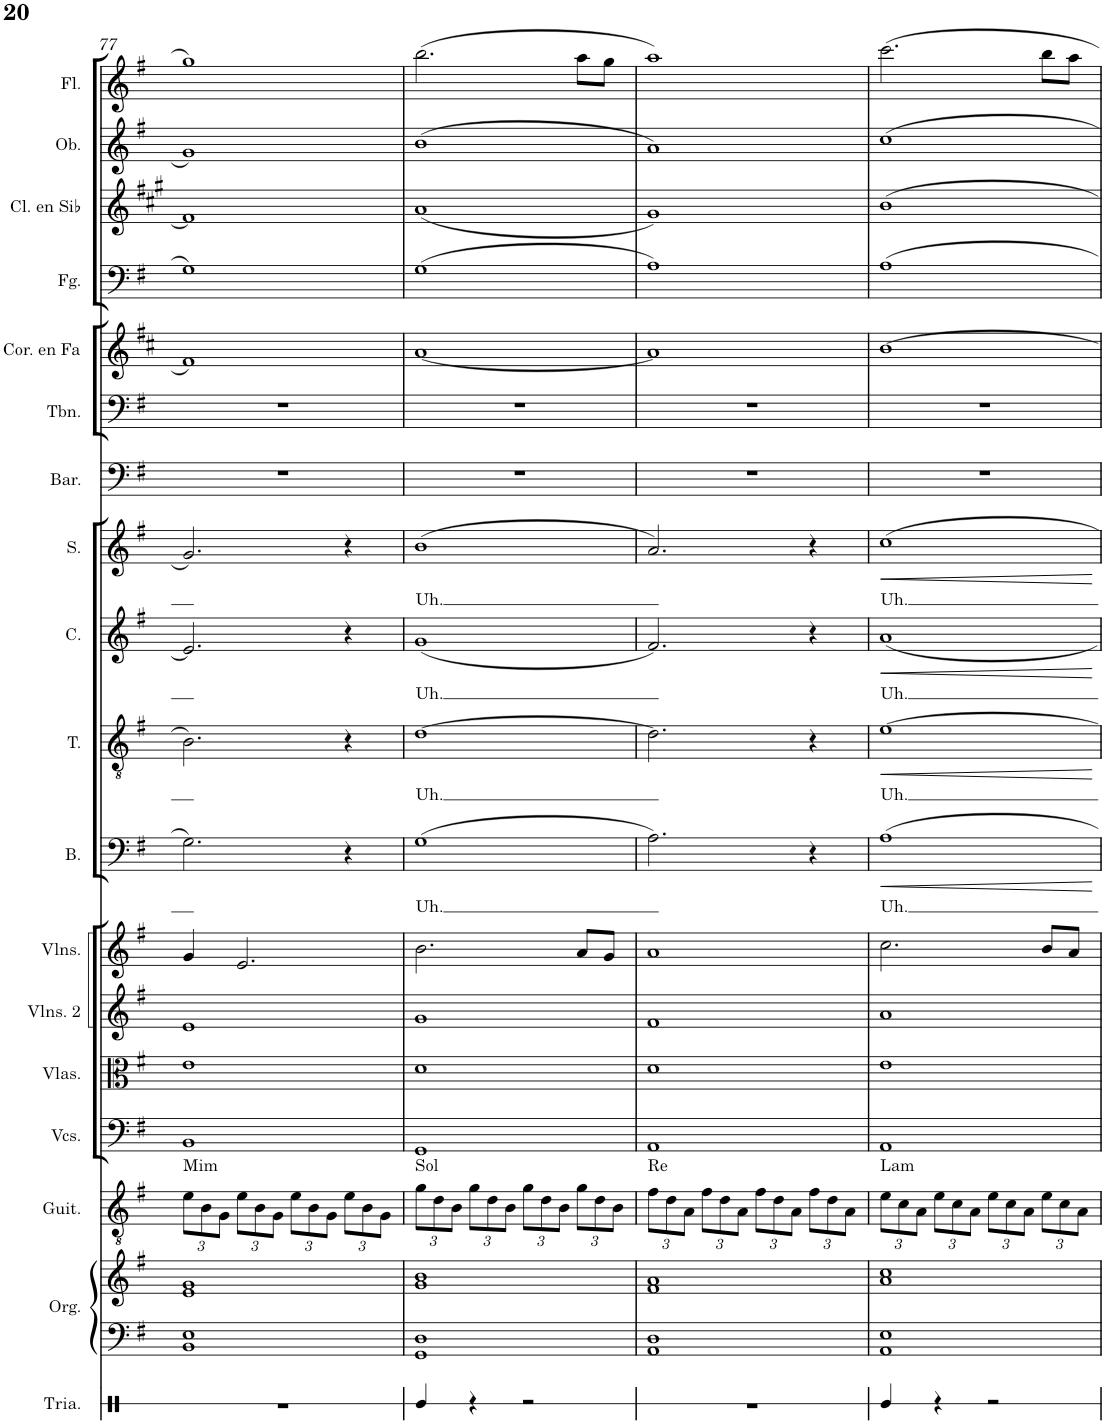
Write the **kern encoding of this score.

**kern	**kern	**kern	**kern	**harte	**kern	**kern	**kern	**kern	**kern	**text	**dynam	**kern	**text	**dynam	**kern	**text	**dynam	**kern	**text	**dynam	**kern	**kern	**kern	**kern	**kern	**kern	**kern
*part18	*part17	*part17	*part16	*part16	*part15	*part14	*part13	*part12	*part11	*part11	*part11	*part10	*part10	*part10	*part9	*part9	*part9	*part8	*part8	*part8	*part7	*part6	*part5	*part4	*part3	*part2	*part1
*staff19	*staff18	*staff17	*staff16	*	*staff15	*staff14	*staff13	*staff12	*staff11	*staff11	*staff11	*staff10	*staff10	*staff10	*staff9	*staff9	*staff9	*staff8	*staff8	*staff8	*staff7	*staff6	*staff5	*staff4	*staff3	*staff2	*staff1
*I"Triángulo	*I"Órgano	*	*I"Guitarra	*	*I"Violonchelos	*I"Violas	*I"Violines 2	*I"Violines 1	*I"Bajo	*	*	*I"Tenor	*	*	*I"Contralto	*	*	*I"Soprano	*	*	*I"Barítono	*I"Trombón	*I"Trompa en Fa	*I"Fagot	*I"Clarinete en Sib	*I"Oboe	*I"Flauta
*	*	*	*I'Guit.	*	*I'Vcs.	*I'Vlas.	*I'Vlns. 2	*I'Vlns. 1	*I'B.	*	*	*I'T.	*	*	*I'C.	*	*	*I'S.	*	*	*I'Bar.	*I'Tbn.	*	*I'Fg.	*I'Cl. en Sib	*I'Ob.	*I'Fl.
!!LO:PB:g=z
*clefX	*clefF4	*clefG2	*clefGv2	*	*clefF4	*clefC3	*clefG2	*clefG2	*clefF4	*	*	*clefGv2	*	*	*clefG2	*	*	*clefG2	*	*	*clefF4	*clefF4	*clefG2	*clefF4	*clefG2	*clefG2	*clefG2
*	*	*	*	*	*	*	*	*	*	*	*	*	*	*	*	*	*	*	*	*	*	*	*Trd4c7	*	*Trd1c2	*	*
*k[]	*k[f#]	*k[f#]	*k[f#]	*	*k[f#]	*k[f#]	*k[f#]	*k[f#]	*k[f#]	*	*	*k[f#]	*	*	*k[f#]	*	*	*k[f#]	*	*	*k[f#]	*k[f#]	*k[f#c#]	*k[f#]	*k[f#c#g#]	*k[f#]	*k[f#]
*M4/4	*M4/4	*M4/4	*M4/4	*	*M4/4	*M4/4	*M4/4	*M4/4	*M4/4	*	*	*M4/4	*	*	*M4/4	*	*	*M4/4	*	*	*M4/4	*M4/4	*M4/4	*M4/4	*M4/4	*M4/4	*M4/4
*	*	*	*Xbrackettup	*	*	*	*	*	*	*	*	*	*	*	*	*	*	*	*	*	*	*	*	*	*	*	*
=77	=77	=77	=77	=77	=77	=77	=77	=77	=77	=77	=77	=77	=77	=77	=77	=77	=77	=77	=77	=77	=77	=77	=77	=77	=77	=77	=77
!	!	!	!	!LO:H:kt=Mim	!	!	!	!	!	!	!	!	!	!	!	!	!	!	!	!	!	!	!	!	!	!	!
1r	1BB 1E	1e 1g	12e\L	N	1BB	1e	1e	4g/	2.G\	.	.	2.B\	.	.	2.e/]	.	.	2.g/	.	.	1r	1r	1f#	1G	1f#]	1g	1gg
.	.	.	12B\	.	.	.	.	.	.	.	.	.	.	.	.	.	.	.	.	.	.	.	.	.	.	.	.
.	.	.	12G\J	.	.	.	.	.	.	.	.	.	.	.	.	.	.	.	.	.	.	.	.	.	.	.	.
.	.	.	12e\L	.	.	.	.	2.e/	.	.	.	.	.	.	.	.	.	.	.	.	.	.	.	.	.	.	.
.	.	.	12B\	.	.	.	.	.	.	.	.	.	.	.	.	.	.	.	.	.	.	.	.	.	.	.	.
.	.	.	12G\J	.	.	.	.	.	.	.	.	.	.	.	.	.	.	.	.	.	.	.	.	.	.	.	.
.	.	.	12e\L	.	.	.	.	.	.	.	.	.	.	.	.	.	.	.	.	.	.	.	.	.	.	.	.
.	.	.	12B\	.	.	.	.	.	.	.	.	.	.	.	.	.	.	.	.	.	.	.	.	.	.	.	.
.	.	.	12G\J	.	.	.	.	.	.	.	.	.	.	.	.	.	.	.	.	.	.	.	.	.	.	.	.
.	.	.	12e\L	.	.	.	.	.	4r	.	.	4r	.	.	4r	.	.	4r	.	.	.	.	.	.	.	.	.
.	.	.	12B\	.	.	.	.	.	.	.	.	.	.	.	.	.	.	.	.	.	.	.	.	.	.	.	.
.	.	.	12G\J	.	.	.	.	.	.	.	.	.	.	.	.	.	.	.	.	.	.	.	.	.	.	.	.
=78	=78	=78	=78	=78	=78	=78	=78	=78	=78	=78	=78	=78	=78	=78	=78	=78	=78	=78	=78	=78	=78	=78	=78	=78	=78	=78	=78
!	!	!	!	!LO:H:kt=Sol	!	!	!	!	!	!LO:LY:b	!	!	!LO:LY:b	!	!	!LO:LY:b	!	!	!LO:LY:b	!	!	!	!	!	!	!	!
4Re/	1GG 1D	1g 1b	12g\L	N	1GG	1d	1g	2.b\	(1G	Uh.	.	[1d	Uh.	.	(1g	Uh.	.	(1b	Uh.	.	1r	1r	[1a	(1G	(1a	(1b	(2.bb\
.	.	.	12d\	.	.	.	.	.	.	.	.	.	.	.	.	.	.	.	.	.	.	.	.	.	.	.	.
.	.	.	12B\J	.	.	.	.	.	.	.	.	.	.	.	.	.	.	.	.	.	.	.	.	.	.	.	.
4r	.	.	12g\L	.	.	.	.	.	.	.	.	.	.	.	.	.	.	.	.	.	.	.	.	.	.	.	.
.	.	.	12d\	.	.	.	.	.	.	.	.	.	.	.	.	.	.	.	.	.	.	.	.	.	.	.	.
.	.	.	12B\J	.	.	.	.	.	.	.	.	.	.	.	.	.	.	.	.	.	.	.	.	.	.	.	.
2r	.	.	12g\L	.	.	.	.	.	.	.	.	.	.	.	.	.	.	.	.	.	.	.	.	.	.	.	.
.	.	.	12d\	.	.	.	.	.	.	.	.	.	.	.	.	.	.	.	.	.	.	.	.	.	.	.	.
.	.	.	12B\J	.	.	.	.	.	.	.	.	.	.	.	.	.	.	.	.	.	.	.	.	.	.	.	.
.	.	.	12g\L	.	.	.	.	8a/L	.	.	.	.	.	.	.	.	.	.	.	.	.	.	.	.	.	.	8aa\L
.	.	.	12d\	.	.	.	.	.	.	.	.	.	.	.	.	.	.	.	.	.	.	.	.	.	.	.	.
.	.	.	.	.	.	.	.	8g/J	.	.	.	.	.	.	.	.	.	.	.	.	.	.	.	.	.	.	8gg\J
.	.	.	12B\J	.	.	.	.	.	.	.	.	.	.	.	.	.	.	.	.	.	.	.	.	.	.	.	.
=79	=79	=79	=79	=79	=79	=79	=79	=79	=79	=79	=79	=79	=79	=79	=79	=79	=79	=79	=79	=79	=79	=79	=79	=79	=79	=79	=79
!	!	!	!	!LO:H:kt=Re	!	!	!	!	!	!	!	!	!	!	!	!	!	!	!	!	!	!	!	!	!	!	!
1r	1AA 1D	1f# 1a	12f#\L	N	1AA	1d	1f#	1a	2.A\)	.	.	2.d\]	.	.	2.f#/)	.	.	2.a/)	.	.	1r	1r	1a]	1A)	1g#)	1a)	1aa)
.	.	.	12d\	.	.	.	.	.	.	.	.	.	.	.	.	.	.	.	.	.	.	.	.	.	.	.	.
.	.	.	12A\J	.	.	.	.	.	.	.	.	.	.	.	.	.	.	.	.	.	.	.	.	.	.	.	.
.	.	.	12f#\L	.	.	.	.	.	.	.	.	.	.	.	.	.	.	.	.	.	.	.	.	.	.	.	.
.	.	.	12d\	.	.	.	.	.	.	.	.	.	.	.	.	.	.	.	.	.	.	.	.	.	.	.	.
.	.	.	12A\J	.	.	.	.	.	.	.	.	.	.	.	.	.	.	.	.	.	.	.	.	.	.	.	.
.	.	.	12f#\L	.	.	.	.	.	.	.	.	.	.	.	.	.	.	.	.	.	.	.	.	.	.	.	.
.	.	.	12d\	.	.	.	.	.	.	.	.	.	.	.	.	.	.	.	.	.	.	.	.	.	.	.	.
.	.	.	12A\J	.	.	.	.	.	.	.	.	.	.	.	.	.	.	.	.	.	.	.	.	.	.	.	.
.	.	.	12f#\L	.	.	.	.	.	4r	.	.	4r	.	.	4r	.	.	4r	.	.	.	.	.	.	.	.	.
.	.	.	12d\	.	.	.	.	.	.	.	.	.	.	.	.	.	.	.	.	.	.	.	.	.	.	.	.
.	.	.	12A\J	.	.	.	.	.	.	.	.	.	.	.	.	.	.	.	.	.	.	.	.	.	.	.	.
=80	=80	=80	=80	=80	=80	=80	=80	=80	=80	=80	=80	=80	=80	=80	=80	=80	=80	=80	=80	=80	=80	=80	=80	=80	=80	=80	=80
!	!	!	!	!LO:H:kt=Lam	!	!	!	!	!	!LO:LY:b	!LO:HP:b	!	!LO:LY:b	!LO:HP:b	!	!LO:LY:b	!LO:HP:b	!	!LO:LY:b	!LO:HP:b	!	!	!	!	!	!	!
4Re/	1AA 1E	1a 1cc	12e\L	N	1AA	1e	1a	2.cc\	1A	Uh.	<	[1e	Uh.	<	1a	Uh.	<	1cc	Uh.	<	1r	1r	[1b	1A	1b	1cc	2.ccc\
.	.	.	12c\	.	.	.	.	.	.	.	.	.	.	.	.	.	.	.	.	.	.	.	.	.	.	.	.
.	.	.	12A\J	.	.	.	.	.	.	.	.	.	.	.	.	.	.	.	.	.	.	.	.	.	.	.	.
4r	.	.	12e\L	.	.	.	.	.	.	.	.	.	.	.	.	.	.	.	.	.	.	.	.	.	.	.	.
.	.	.	12c\	.	.	.	.	.	.	.	.	.	.	.	.	.	.	.	.	.	.	.	.	.	.	.	.
.	.	.	12A\J	.	.	.	.	.	.	.	.	.	.	.	.	.	.	.	.	.	.	.	.	.	.	.	.
2r	.	.	12e\L	.	.	.	.	.	.	.	.	.	.	.	.	.	.	.	.	.	.	.	.	.	.	.	.
.	.	.	12c\	.	.	.	.	.	.	.	.	.	.	.	.	.	.	.	.	.	.	.	.	.	.	.	.
.	.	.	12A\J	.	.	.	.	.	.	.	.	.	.	.	.	.	.	.	.	.	.	.	.	.	.	.	.
.	.	.	12e\L	.	.	.	.	8b/L	.	.	.	.	.	.	.	.	.	.	.	.	.	.	.	.	.	.	8bb\L
.	.	.	12c\	.	.	.	.	.	.	.	.	.	.	.	.	.	.	.	.	.	.	.	.	.	.	.	.
.	.	.	.	.	.	.	.	8a/J	.	.	.	.	.	.	.	.	.	.	.	.	.	.	.	.	.	.	8aa\J
.	.	.	12A\J	.	.	.	.	.	.	.	.	.	.	.	.	.	.	.	.	.	.	.	.	.	.	.	.
.	.	.	.	.	.	.	.	.	.	.	[	.	.	[	.	.	[	.	.	[	.	.	.	.	.	.	.
=	=	=	=	=	=	=	=	=	=	=	=	=	=	=	=	=	=	=	=	=	=	=	=	=	=	=	=
*-	*-	*-	*-	*-	*-	*-	*-	*-	*-	*-	*-	*-	*-	*-	*-	*-	*-	*-	*-	*-	*-	*-	*-	*-	*-	*-	*-
